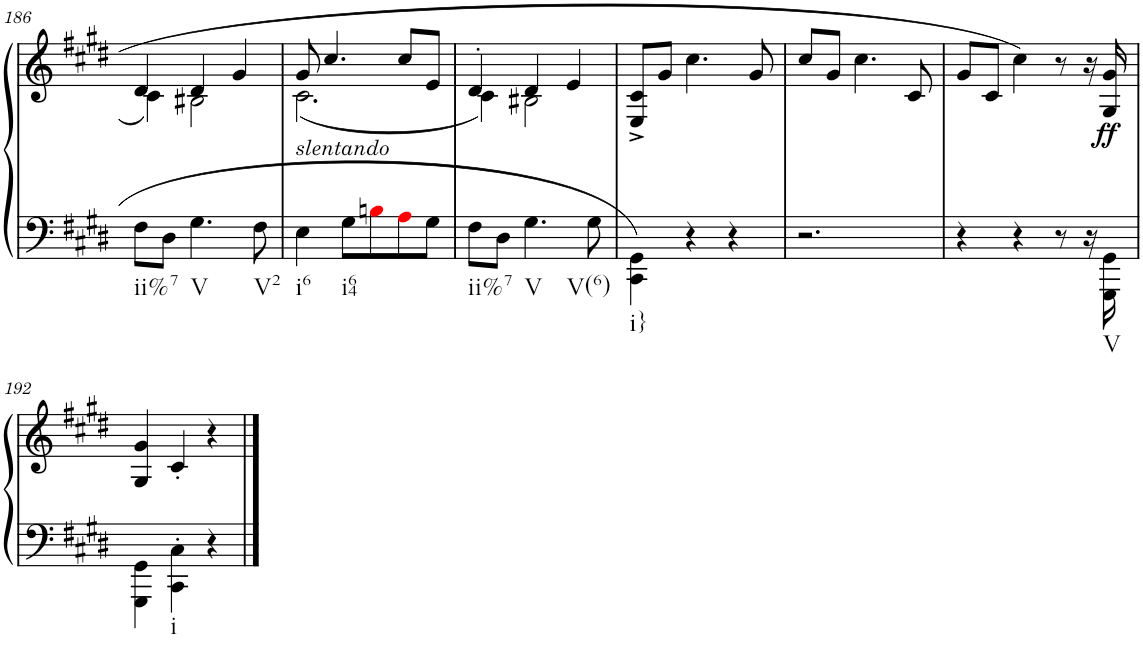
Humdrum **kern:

**kern	**kern	**dynam
*part2	*part1	*part1
*staff2	*staff1	*staff1
*I"piano	*I"piano	*
*I'Pno	*I'Pno	*
!!LO:PB:g=z
*clefF4	*clefG2	*
*k[f#c#g#d#]	*k[f#c#g#d#]	*
*c#:	*c#:	*
*M3/4	*M3/4	*
=186	=186	=186
*	*^	*
!LO:TX:b:t=ii%7	!	!	!
8F#\L	4d#/	4c#\	.
8D#\J	.	.	.
!LO:TX:b:t=V	!	!	!
4.G#\	4d#/	2B#X\	.
.	4g#/	.	.
!LO:TX:b:t=V2	!	!	!
8F#\	.	.	.
=187	=187	=187	=187
!	!LO:TX:b:i:t=slentando	!	!
!LO:TX:b:t=i6	!	!	!
4E\	8g#/	(2.c#\	.
.	4.cc#/	.	.
!LO:TX:b:t=i64	!	!	!
8G#\L	.	.	.
8Bni\	.	.	.
8Ai\	8cc#/L	.	.
8G#\J	8e/J	.	.
=188	=188	=188	=188
!LO:TX:b:t=ii%7	!	!	!
8F#\L	4d#'/	4c#\)	.
8D#\J	.	.	.
!LO:TX:b:t=V	!	!	!
!LO:TX:b:t=V(6)	!	!	!
4.G#\	4d#/	2B#X\	.
.	4e/	.	.
8G#\	.	.	.
*	*v	*v	*
=189	=189	=189
!LO:TX:b:t=i}	!	!
4CC#\ 4GG#\	8E/^ 8c#/^L	.
.	8g#/J	.
4r	4.cc#\	.
4r	.	.
.	8g#/	.
=190	=190	=190
2.r	8cc#/L	.
.	8g#/J	.
.	4.cc#\	.
.	8c#/	.
=191	=191	=191
4r	8g#/L	.
.	8c#/J	.
4r	4cc#\	.
8r	8r	.
16r	16r	.
!LO:TX:b:t=V	!	!
!	!	!LO:DY:b
16GGG#\ 16GG#\	16G#/ 16g#/	ff
!!LO:LB:g=z
=192	=192	=192
4GGG#\ 4GG#\	4G#/ 4g#/	.
!LO:TX:b:t=i	!	!
4CC#\' 4C#\'	4c#'/	.
4r	4r	.
==	==	==
*-	*-	*-
